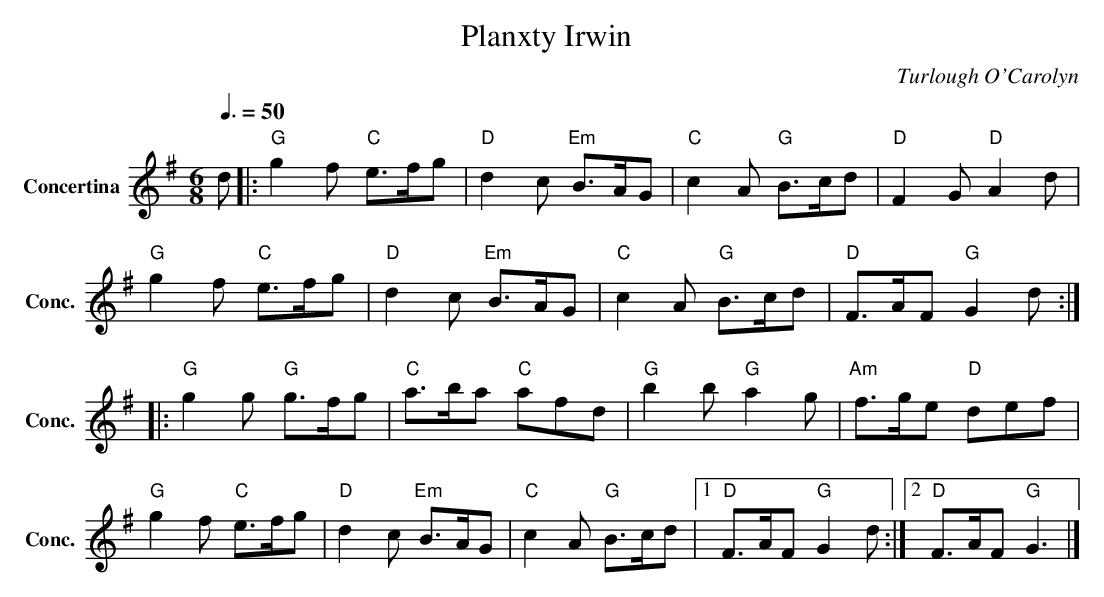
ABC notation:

X:1
T:Planxty Irwin
C:Turlough O'Carolyn
L:1/8
Q:3/8=50
M:6/8
K:G
V:1 treble nm="Concertina" snm="Conc."
V:1
 d |:"G" g2 f"C" e>fg |"D" d2 c"Em" B>AG |"C" c2 A"G" B>cd |"D" F2 G"D" A2 d |$"G" g2 f"C" e>fg | %6
"D" d2 c"Em" B>AG |"C" c2 A"G" B>cd |"D" F>AF"G" G2 d ::$"G" g2 g"G" g>fg |"C" a>ba"C" afd | %11
"G" b2 b"G" a2 g |"Am" f>ge"D" def |$"G" g2 f"C" e>fg |"D" d2 c"Em" B>AG |"C" c2 A"G" B>cd |1 %16
"D" F>AF"G" G2 d :|2"D" F>AF"G" G3 |] %18
